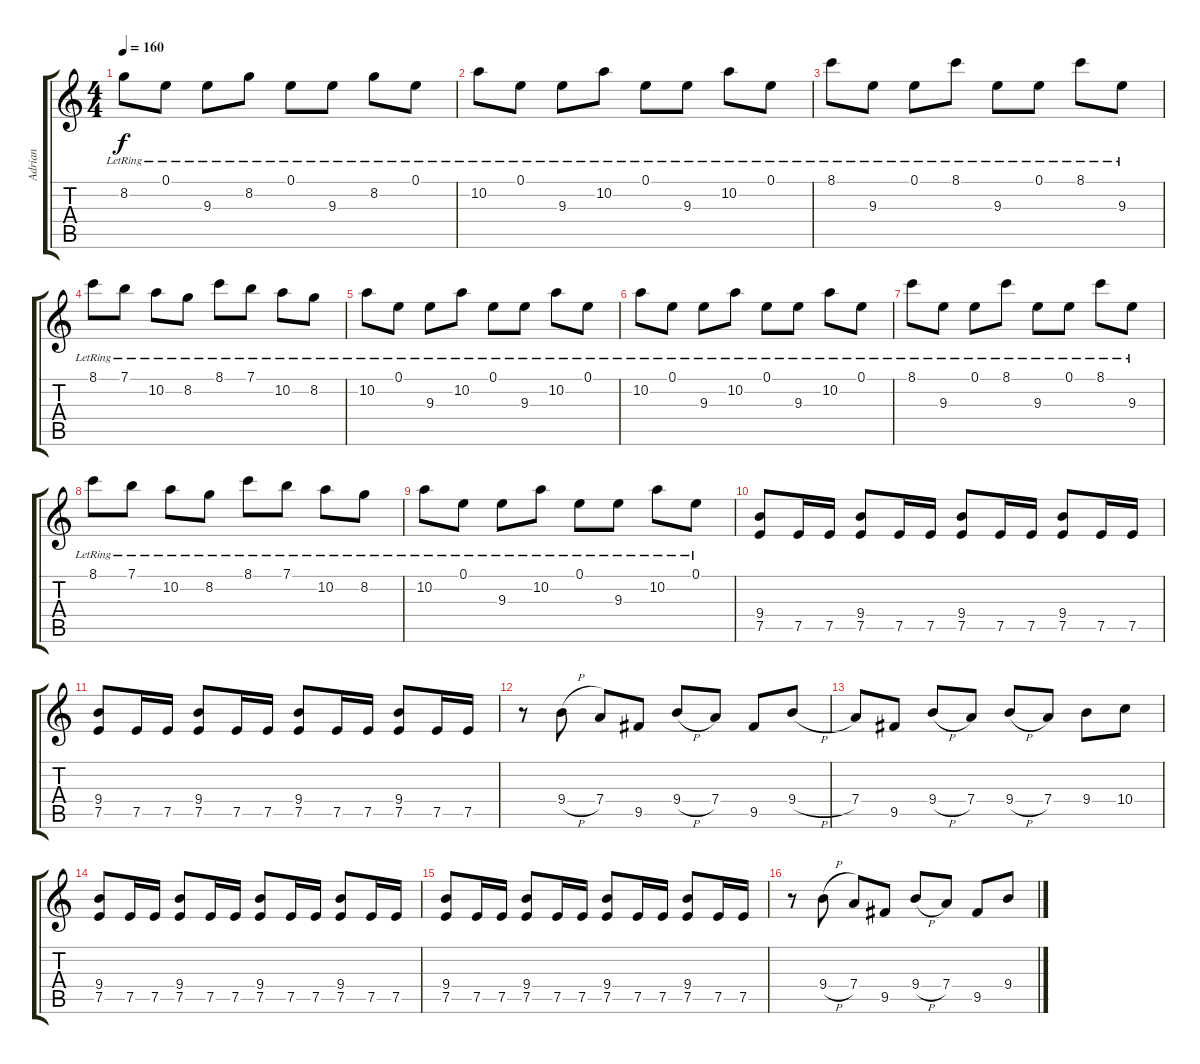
\track ("Adrian" "Adrian") {instrument distortionguitar}
\staff {score tabs}
\tuning (E4 B3 G3 D3 A2 E2) {hide}
\ts (4 4)
\tempo 160
\clef g2
\ks c
8.2{lr}.8{dy f} 0.1{lr}.8 9.3{lr}.8 8.2{lr}.8 0.1{lr}.8 9.3{lr}.8 8.2{lr}.8 0.1{lr}.8 |
10.2{lr}.8 0.1{lr}.8 9.3{lr}.8 10.2{lr}.8 0.1{lr}.8 9.3{lr}.8 10.2{lr}.8 0.1{lr}.8 |
8.1{lr}.8 9.3{lr}.8 0.1{lr}.8 8.1{lr}.8 9.3{lr}.8 0.1{lr}.8 8.1{lr}.8 9.3{lr}.8 |
8.1{lr}.8 7.1{lr}.8 10.2{lr}.8 8.2{lr}.8 8.1{lr}.8 7.1{lr}.8 10.2{lr}.8 8.2{lr}.8 |
10.2{lr}.8 0.1{lr}.8 9.3{lr}.8 10.2{lr}.8 0.1{lr}.8 9.3{lr}.8 10.2{lr}.8 0.1{lr}.8 |
10.2{lr}.8 0.1{lr}.8 9.3{lr}.8 10.2{lr}.8 0.1{lr}.8 9.3{lr}.8 10.2{lr}.8 0.1{lr}.8 |
8.1{lr}.8 9.3{lr}.8 0.1{lr}.8 8.1{lr}.8 9.3{lr}.8 0.1{lr}.8 8.1{lr}.8 9.3{lr}.8 |
8.1{lr}.8 7.1{lr}.8 10.2{lr}.8 8.2{lr}.8 8.1{lr}.8 7.1{lr}.8 10.2{lr}.8 8.2{lr}.8 |
10.2{lr}.8 0.1{lr}.8 9.3{lr}.8 10.2{lr}.8 0.1{lr}.8 9.3{lr}.8 10.2{lr}.8 0.1{lr}.8 |
(9.4 7.5).8{instrument distortionguitar} 7.5.16 7.5.16 (9.4 7.5).8 7.5.16 7.5.16 (9.4 7.5).8 7.5.16 7.5.16 (9.4 7.5).8 7.5.16 7.5.16 |
(9.4 7.5).8 7.5.16 7.5.16 (9.4 7.5).8 7.5.16 7.5.16 (9.4 7.5).8 7.5.16 7.5.16 (9.4 7.5).8 7.5.16 7.5.16 |
r.8 9.4{h}.8 7.4.8 9.5.8 9.4{h}.8 7.4.8 9.5.8 9.4{h}.8 |
7.4.8 9.5.8 9.4{h}.8 7.4.8 9.4{h}.8 7.4.8 9.4.8 10.4.8 |
(9.4 7.5).8 7.5.16 7.5.16 (9.4 7.5).8 7.5.16 7.5.16 (9.4 7.5).8 7.5.16 7.5.16 (9.4 7.5).8 7.5.16 7.5.16 |
(9.4 7.5).8 7.5.16 7.5.16 (9.4 7.5).8 7.5.16 7.5.16 (9.4 7.5).8 7.5.16 7.5.16 (9.4 7.5).8 7.5.16 7.5.16 |
r.8 9.4{h}.8 7.4.8 9.5.8 9.4{h}.8 7.4.8 9.5.8 9.4{h}.8
